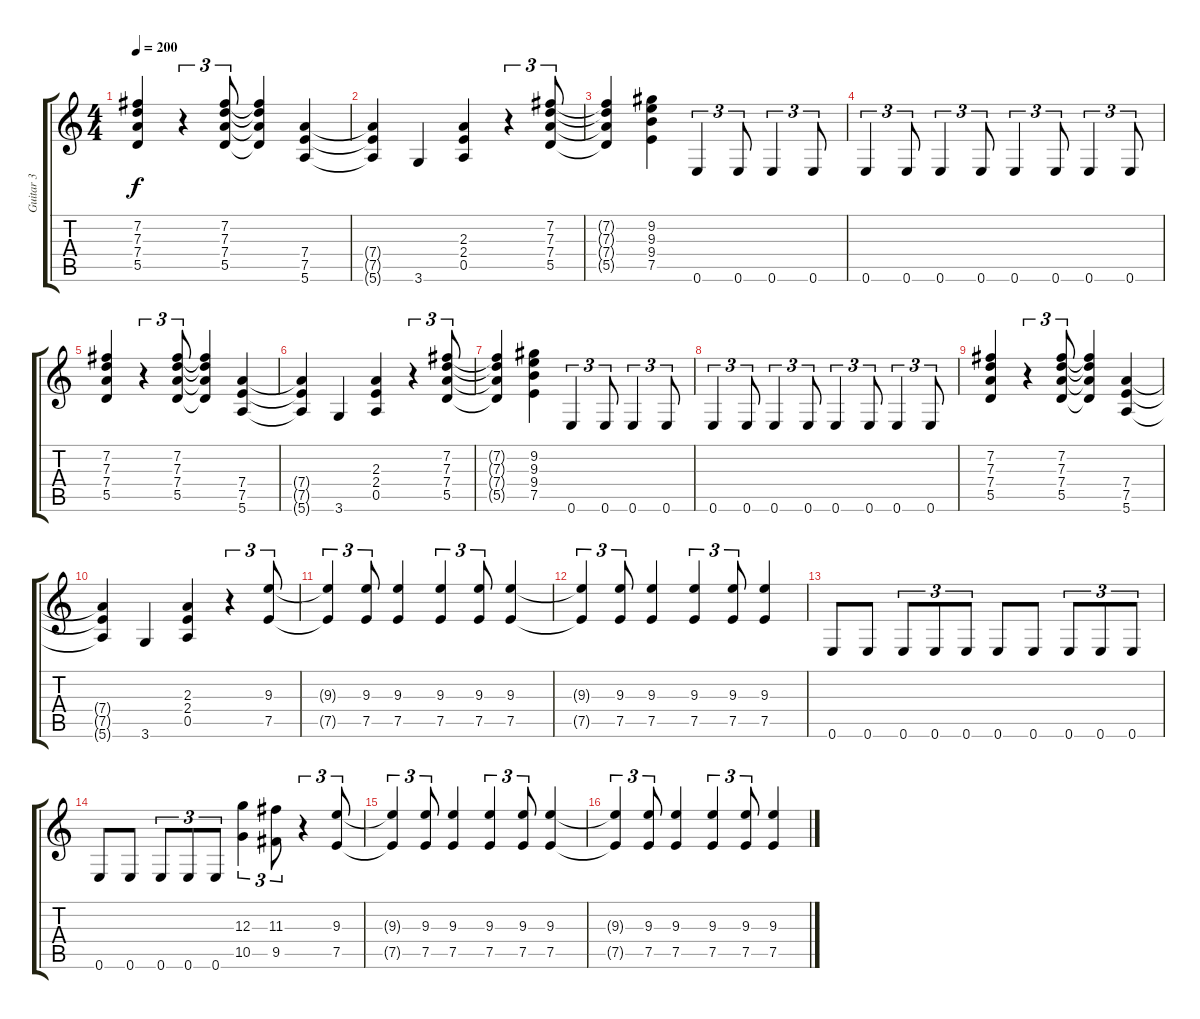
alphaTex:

\track ("Guitar 3" "Guitar 3") {instrument distortionguitar}
\staff {score tabs}
\tuning (E4 B3 G3 D3 A2 E2) {hide}
\ts (4 4)
\tempo 200
\clef g2
\ks c
(7.2 7.3 7.4 5.5).4{dy f} r.4{tu (3 2)} (7.2 7.3 7.4 5.5).8{tu (3 2)} (7.2{t} 7.3{t} 7.4{t} 5.5{t}).4 (7.4 7.5 5.6).4 |
(7.4{t} 7.5{t} 5.6{t}).4 3.6.4 (2.3 2.4 0.5).4 r.4{tu (3 2)} (7.2 7.3 7.4 5.5).8{tu (3 2)} |
(7.2{t} 7.3{t} 7.4{t} 5.5{t}).4 (9.2 9.3 9.4 7.5).4 0.6.4{tu (3 2)} 0.6.8{tu (3 2)} 0.6.4{tu (3 2)} 0.6.8{tu (3 2)} |
0.6.4{tu (3 2)} 0.6.8{tu (3 2)} 0.6.4{tu (3 2)} 0.6.8{tu (3 2)} 0.6.4{tu (3 2)} 0.6.8{tu (3 2)} 0.6.4{tu (3 2)} 0.6.8{tu (3 2)} |
(7.2 7.3 7.4 5.5).4 r.4{tu (3 2)} (7.2 7.3 7.4 5.5).8{tu (3 2)} (7.2{t} 7.3{t} 7.4{t} 5.5{t}).4 (7.4 7.5 5.6).4 |
(7.4{t} 7.5{t} 5.6{t}).4 3.6.4 (2.3 2.4 0.5).4 r.4{tu (3 2)} (7.2 7.3 7.4 5.5).8{tu (3 2)} |
(7.2{t} 7.3{t} 7.4{t} 5.5{t}).4 (9.2 9.3 9.4 7.5).4 0.6.4{tu (3 2)} 0.6.8{tu (3 2)} 0.6.4{tu (3 2)} 0.6.8{tu (3 2)} |
0.6.4{tu (3 2)} 0.6.8{tu (3 2)} 0.6.4{tu (3 2)} 0.6.8{tu (3 2)} 0.6.4{tu (3 2)} 0.6.8{tu (3 2)} 0.6.4{tu (3 2)} 0.6.8{tu (3 2)} |
(7.2 7.3 7.4 5.5).4 r.4{tu (3 2)} (7.2 7.3 7.4 5.5).8{tu (3 2)} (7.2{t} 7.3{t} 7.4{t} 5.5{t}).4 (7.4 7.5 5.6).4 |
(7.4{t} 7.5{t} 5.6{t}).4 3.6.4 (2.3 2.4 0.5).4 r.4{tu (3 2)} (9.3 7.5).8{tu (3 2)} |
(9.3{t} 7.5{t}).4{tu (3 2)} (9.3 7.5).8{tu (3 2)} (9.3 7.5).4 (9.3 7.5).4{tu (3 2)} (9.3 7.5).8{tu (3 2)} (9.3 7.5).4 |
(9.3{t} 7.5{t}).4{tu (3 2)} (9.3 7.5).8{tu (3 2)} (9.3 7.5).4 (9.3 7.5).4{tu (3 2)} (9.3 7.5).8{tu (3 2)} (9.3 7.5).4 |
0.6.8 0.6.8 0.6.8{tu (3 2)} 0.6.8{tu (3 2)} 0.6.8{tu (3 2)} 0.6.8 0.6.8 0.6.8{tu (3 2)} 0.6.8{tu (3 2)} 0.6.8{tu (3 2)} |
0.6.8 0.6.8 0.6.8{tu (3 2)} 0.6.8{tu (3 2)} 0.6.8{tu (3 2)} (12.3 10.5).4{tu (3 2)} (11.3 9.5).8{tu (3 2)} r.4{tu (3 2)} (9.3 7.5).8{tu (3 2)} |
(9.3{t} 7.5{t}).4{tu (3 2)} (9.3 7.5).8{tu (3 2)} (9.3 7.5).4 (9.3 7.5).4{tu (3 2)} (9.3 7.5).8{tu (3 2)} (9.3 7.5).4 |
(9.3{t} 7.5{t}).4{tu (3 2)} (9.3 7.5).8{tu (3 2)} (9.3 7.5).4 (9.3 7.5).4{tu (3 2)} (9.3 7.5).8{tu (3 2)} (9.3 7.5).4
